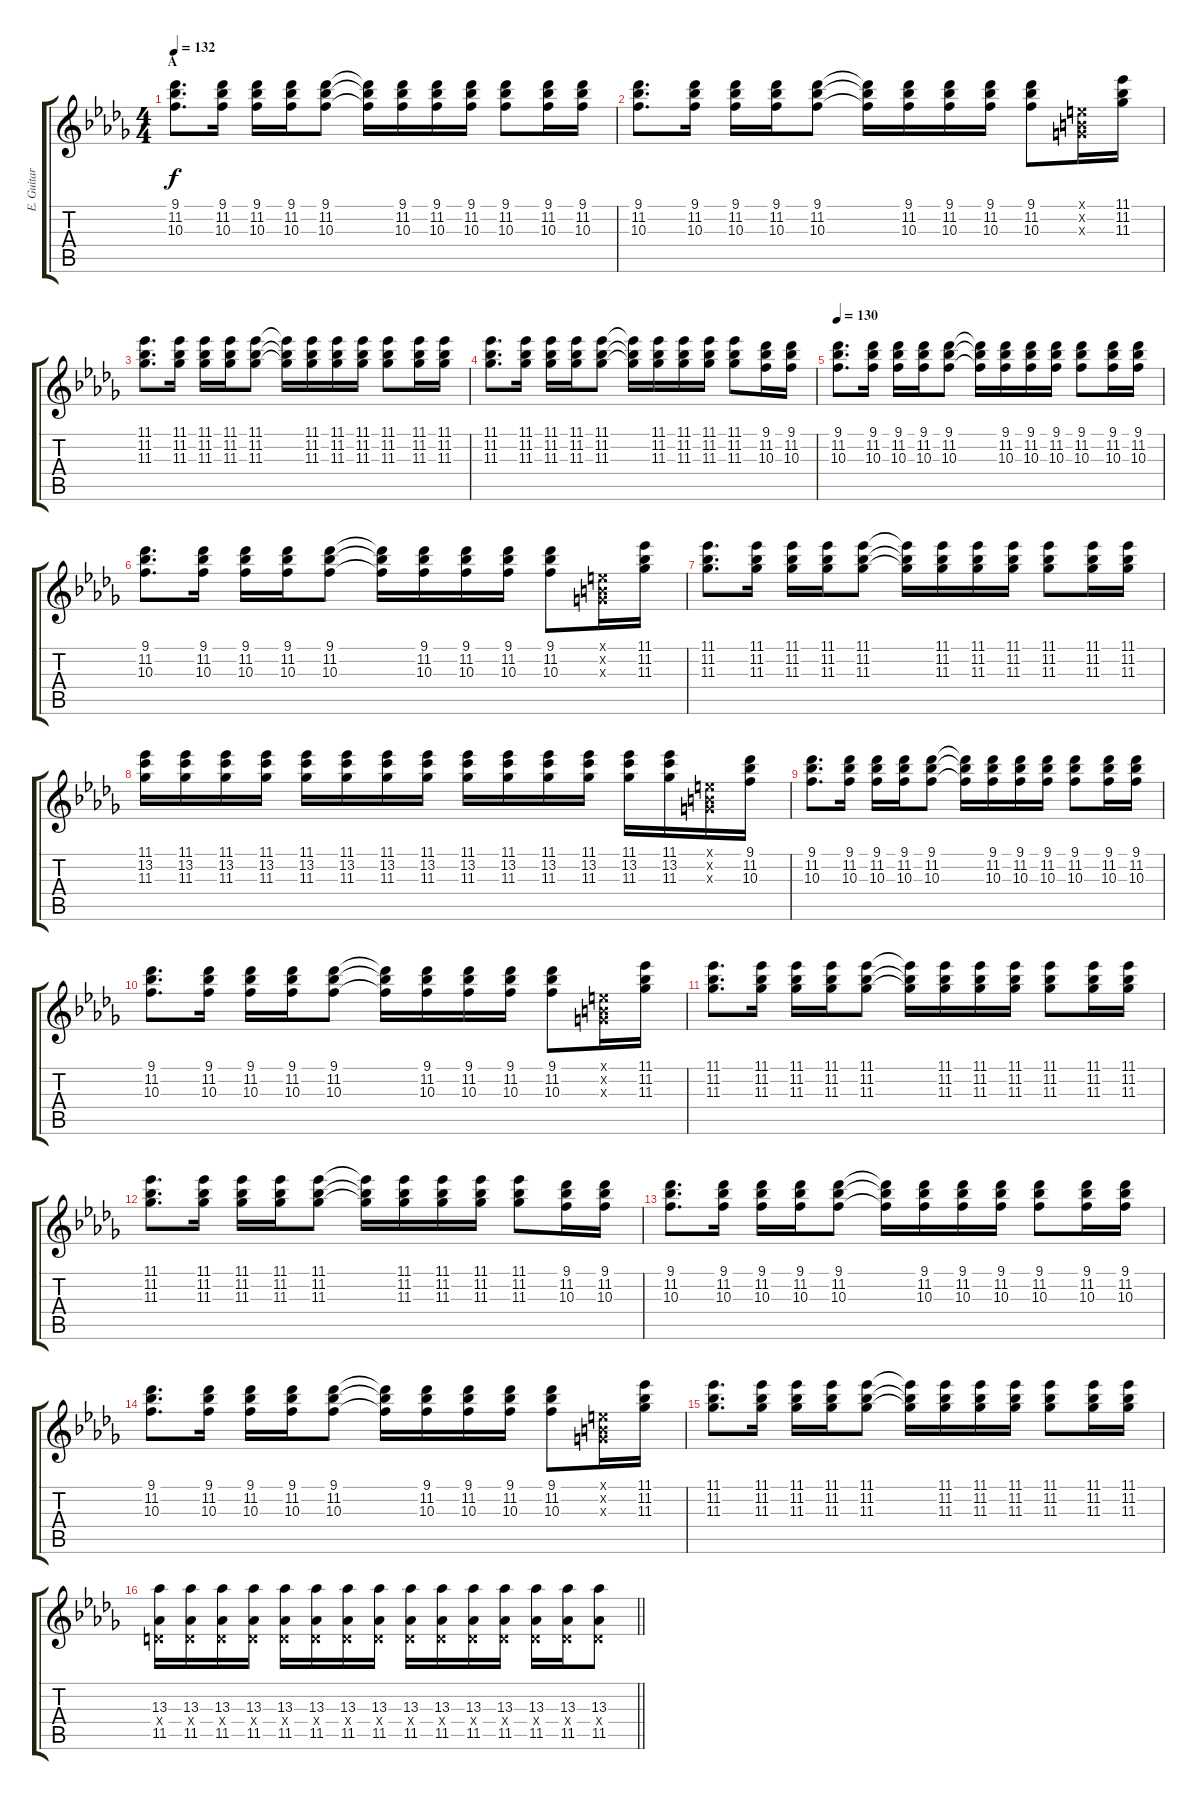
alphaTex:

\track ("E. Guitar I" "E. Guitar ") {instrument overdrivenguitar}
\staff {score tabs}
\tuning (E4 B3 G3 D3 A2 E2) {hide}
\ts (4 4)
\section ("" "A")
\tempo 132
\clef g2
\ks db
(9.1 11.2 10.3).8{d dy f} (9.1 11.2 10.3).16 (9.1 11.2 10.3).16 (9.1 11.2 10.3).16 (9.1 11.2 10.3).8 (9.1{t} 11.2{t} 10.3{t}).16 (9.1 11.2 10.3).16 (9.1 11.2 10.3).16 (9.1 11.2 10.3).16 (9.1 11.2 10.3).8 (9.1 11.2 10.3).16 (9.1 11.2 10.3).16 |
(9.1 11.2 10.3).8{d} (9.1 11.2 10.3).16 (9.1 11.2 10.3).16 (9.1 11.2 10.3).16 (9.1 11.2 10.3).8 (9.1{t} 11.2{t} 10.3{t}).16 (9.1 11.2 10.3).16 (9.1 11.2 10.3).16 (9.1 11.2 10.3).16 (9.1 11.2 10.3).8 (0.1{x} 0.2{x} 0.3{x}).16 (11.1 11.2 11.3).16 |
(11.1 11.2 11.3).8{d} (11.1 11.2 11.3).16 (11.1 11.2 11.3).16 (11.1 11.2 11.3).16 (11.1 11.2 11.3).8 (11.1{t} 11.2{t} 11.3{t}).16 (11.1 11.2 11.3).16 (11.1 11.2 11.3).16 (11.1 11.2 11.3).16 (11.1 11.2 11.3).8 (11.1 11.2 11.3).16 (11.1 11.2 11.3).16 |
(11.1 11.2 11.3).8{d} (11.1 11.2 11.3).16 (11.1 11.2 11.3).16 (11.1 11.2 11.3).16 (11.1 11.2 11.3).8 (11.1{t} 11.2{t} 11.3{t}).16 (11.1 11.2 11.3).16 (11.1 11.2 11.3).16 (11.1 11.2 11.3).16 (11.1 11.2 11.3).8 (9.1 11.2 10.3).16 (9.1 11.2 10.3).16 |
\tempo 130
(9.1 11.2 10.3).8{d} (9.1 11.2 10.3).16 (9.1 11.2 10.3).16 (9.1 11.2 10.3).16 (9.1 11.2 10.3).8 (9.1{t} 11.2{t} 10.3{t}).16 (9.1 11.2 10.3).16 (9.1 11.2 10.3).16 (9.1 11.2 10.3).16 (9.1 11.2 10.3).8 (9.1 11.2 10.3).16 (9.1 11.2 10.3).16 |
(9.1 11.2 10.3).8{d} (9.1 11.2 10.3).16 (9.1 11.2 10.3).16 (9.1 11.2 10.3).16 (9.1 11.2 10.3).8 (9.1{t} 11.2{t} 10.3{t}).16 (9.1 11.2 10.3).16 (9.1 11.2 10.3).16 (9.1 11.2 10.3).16 (9.1 11.2 10.3).8 (0.1{x} 0.2{x} 0.3{x}).16 (11.1 11.2 11.3).16 |
(11.1 11.2 11.3).8{d} (11.1 11.2 11.3).16 (11.1 11.2 11.3).16 (11.1 11.2 11.3).16 (11.1 11.2 11.3).8 (11.1{t} 11.2{t} 11.3{t}).16 (11.1 11.2 11.3).16 (11.1 11.2 11.3).16 (11.1 11.2 11.3).16 (11.1 11.2 11.3).8 (11.1 11.2 11.3).16 (11.1 11.2 11.3).16 |
(11.1 13.2 11.3).16 (11.1 13.2 11.3).16 (11.1 13.2 11.3).16 (11.1 13.2 11.3).16 (11.1 13.2 11.3).16 (11.1 13.2 11.3).16 (11.1 13.2 11.3).16 (11.1 13.2 11.3).16 (11.1 13.2 11.3).16 (11.1 13.2 11.3).16 (11.1 13.2 11.3).16 (11.1 13.2 11.3).16 (11.1 13.2 11.3).16 (11.1 13.2 11.3).16 (0.1{x} 0.2{x} 0.3{x}).16 (9.1 11.2 10.3).16 |
(9.1 11.2 10.3).8{d} (9.1 11.2 10.3).16 (9.1 11.2 10.3).16 (9.1 11.2 10.3).16 (9.1 11.2 10.3).8 (9.1{t} 11.2{t} 10.3{t}).16 (9.1 11.2 10.3).16 (9.1 11.2 10.3).16 (9.1 11.2 10.3).16 (9.1 11.2 10.3).8 (9.1 11.2 10.3).16 (9.1 11.2 10.3).16 |
(9.1 11.2 10.3).8{d} (9.1 11.2 10.3).16 (9.1 11.2 10.3).16 (9.1 11.2 10.3).16 (9.1 11.2 10.3).8 (9.1{t} 11.2{t} 10.3{t}).16 (9.1 11.2 10.3).16 (9.1 11.2 10.3).16 (9.1 11.2 10.3).16 (9.1 11.2 10.3).8 (0.1{x} 0.2{x} 0.3{x}).16 (11.1 11.2 11.3).16 |
(11.1 11.2 11.3).8{d} (11.1 11.2 11.3).16 (11.1 11.2 11.3).16 (11.1 11.2 11.3).16 (11.1 11.2 11.3).8 (11.1{t} 11.2{t} 11.3{t}).16 (11.1 11.2 11.3).16 (11.1 11.2 11.3).16 (11.1 11.2 11.3).16 (11.1 11.2 11.3).8 (11.1 11.2 11.3).16 (11.1 11.2 11.3).16 |
(11.1 11.2 11.3).8{d} (11.1 11.2 11.3).16 (11.1 11.2 11.3).16 (11.1 11.2 11.3).16 (11.1 11.2 11.3).8 (11.1{t} 11.2{t} 11.3{t}).16 (11.1 11.2 11.3).16 (11.1 11.2 11.3).16 (11.1 11.2 11.3).16 (11.1 11.2 11.3).8 (9.1 11.2 10.3).16 (9.1 11.2 10.3).16 |
(9.1 11.2 10.3).8{d} (9.1 11.2 10.3).16 (9.1 11.2 10.3).16 (9.1 11.2 10.3).16 (9.1 11.2 10.3).8 (9.1{t} 11.2{t} 10.3{t}).16 (9.1 11.2 10.3).16 (9.1 11.2 10.3).16 (9.1 11.2 10.3).16 (9.1 11.2 10.3).8 (9.1 11.2 10.3).16 (9.1 11.2 10.3).16 |
(9.1 11.2 10.3).8{d} (9.1 11.2 10.3).16 (9.1 11.2 10.3).16 (9.1 11.2 10.3).16 (9.1 11.2 10.3).8 (9.1{t} 11.2{t} 10.3{t}).16 (9.1 11.2 10.3).16 (9.1 11.2 10.3).16 (9.1 11.2 10.3).16 (9.1 11.2 10.3).8 (0.1{x} 0.2{x} 0.3{x}).16 (11.1 11.2 11.3).16 |
(11.1 11.2 11.3).8{d} (11.1 11.2 11.3).16 (11.1 11.2 11.3).16 (11.1 11.2 11.3).16 (11.1 11.2 11.3).8 (11.1{t} 11.2{t} 11.3{t}).16 (11.1 11.2 11.3).16 (11.1 11.2 11.3).16 (11.1 11.2 11.3).16 (11.1 11.2 11.3).8 (11.1 11.2 11.3).16 (11.1 11.2 11.3).16 |
\barLineRight lightlight
(13.3 0.4{x} 11.5).16 (13.3 0.4{x} 11.5).16 (13.3 0.4{x} 11.5).16 (13.3 0.4{x} 11.5).16 (13.3 0.4{x} 11.5).16 (13.3 0.4{x} 11.5).16 (13.3 0.4{x} 11.5).16 (13.3 0.4{x} 11.5).16 (13.3 0.4{x} 11.5).16 (13.3 0.4{x} 11.5).16 (13.3 0.4{x} 11.5).16 (13.3 0.4{x} 11.5).16 (13.3 0.4{x} 11.5).16 (13.3 0.4{x} 11.5).16 (13.3 0.4{x} 11.5).8
